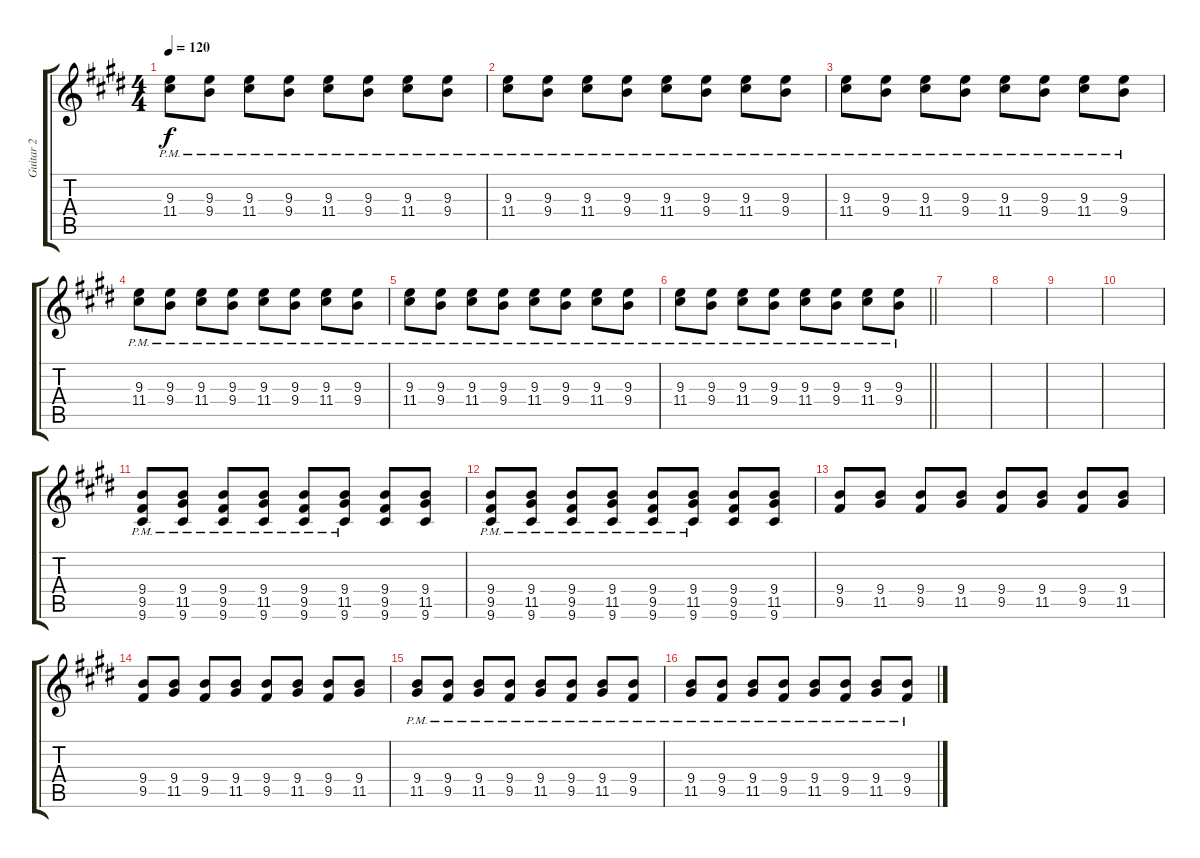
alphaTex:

\track ("Guitar 2" "Guitar 2") {instrument acousticguitarsteel}
\staff {score tabs}
\tuning (E4 B3 G3 D3 A2 E2) {hide}
\ts (4 4)
\tempo 120
\clef g2
\ks e
(9.3{pm} 11.4{pm}).8{dy f} (9.3{pm} 9.4{pm}).8 (9.3{pm} 11.4{pm}).8 (9.3{pm} 9.4{pm}).8 (9.3{pm} 11.4{pm}).8 (9.3{pm} 9.4{pm}).8 (9.3{pm} 11.4{pm}).8 (9.3{pm} 9.4{pm}).8 |
(9.3{pm} 11.4{pm}).8 (9.3{pm} 9.4{pm}).8 (9.3{pm} 11.4{pm}).8 (9.3{pm} 9.4{pm}).8 (9.3{pm} 11.4{pm}).8 (9.3{pm} 9.4{pm}).8 (9.3{pm} 11.4{pm}).8 (9.3{pm} 9.4{pm}).8 |
(9.3{pm} 11.4{pm}).8 (9.3{pm} 9.4{pm}).8 (9.3{pm} 11.4{pm}).8 (9.3{pm} 9.4{pm}).8 (9.3{pm} 11.4{pm}).8 (9.3{pm} 9.4{pm}).8 (9.3{pm} 11.4{pm}).8 (9.3{pm} 9.4{pm}).8 |
(9.3{pm} 11.4{pm}).8 (9.3{pm} 9.4{pm}).8 (9.3{pm} 11.4{pm}).8 (9.3{pm} 9.4{pm}).8 (9.3{pm} 11.4{pm}).8 (9.3{pm} 9.4{pm}).8 (9.3{pm} 11.4{pm}).8 (9.3{pm} 9.4{pm}).8 |
(9.3{pm} 11.4{pm}).8 (9.3{pm} 9.4{pm}).8 (9.3{pm} 11.4{pm}).8 (9.3{pm} 9.4{pm}).8 (9.3{pm} 11.4{pm}).8 (9.3{pm} 9.4{pm}).8 (9.3{pm} 11.4{pm}).8 (9.3{pm} 9.4{pm}).8 |
\barLineRight lightlight
(9.3{pm} 11.4{pm}).8 (9.3{pm} 9.4{pm}).8 (9.3{pm} 11.4{pm}).8 (9.3{pm} 9.4{pm}).8 (9.3{pm} 11.4{pm}).8 (9.3{pm} 9.4{pm}).8 (9.3{pm} 11.4{pm}).8 (9.3{pm} 9.4{pm}).8 |
|
|
|
|
(9.4{pm} 9.5{pm} 9.6{pm}).8 (9.4{pm} 11.5{pm} 9.6{pm}).8 (9.4{pm} 9.5{pm} 9.6{pm}).8 (9.4{pm} 11.5{pm} 9.6{pm}).8 (9.4{pm} 9.5{pm} 9.6{pm}).8 (9.4{pm} 11.5{pm} 9.6{pm}).8 (9.4 9.5 9.6).8 (9.4 11.5 9.6).8 |
(9.4{pm} 9.5{pm} 9.6{pm}).8 (9.4{pm} 11.5{pm} 9.6{pm}).8 (9.4{pm} 9.5{pm} 9.6{pm}).8 (9.4{pm} 11.5{pm} 9.6{pm}).8 (9.4{pm} 9.5{pm} 9.6{pm}).8 (9.4{pm} 11.5{pm} 9.6{pm}).8 (9.4 9.5 9.6).8 (9.4 11.5 9.6).8 |
(9.4 9.5).8 (9.4 11.5).8 (9.4 9.5).8 (9.4 11.5).8 (9.4 9.5).8 (9.4 11.5).8 (9.4 9.5).8 (9.4 11.5).8 |
(9.4 9.5).8 (9.4 11.5).8 (9.4 9.5).8 (9.4 11.5).8 (9.4 9.5).8 (9.4 11.5).8 (9.4 9.5).8 (9.4 11.5).8 |
(9.4{pm} 11.5{pm}).8 (9.4{pm} 9.5{pm}).8 (9.4{pm} 11.5{pm}).8 (9.4{pm} 9.5{pm}).8 (9.4{pm} 11.5{pm}).8 (9.4{pm} 9.5{pm}).8 (9.4{pm} 11.5{pm}).8 (9.4{pm} 9.5{pm}).8 |
(9.4{pm} 11.5{pm}).8 (9.4{pm} 9.5{pm}).8 (9.4{pm} 11.5{pm}).8 (9.4{pm} 9.5{pm}).8 (9.4{pm} 11.5{pm}).8 (9.4{pm} 9.5{pm}).8 (9.4{pm} 11.5{pm}).8 (9.4{pm} 9.5{pm}).8
